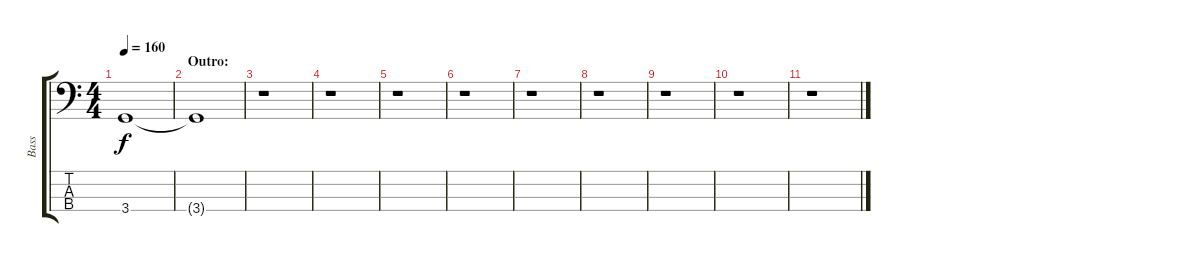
\track ("Bass" "Bass") {instrument electricbasspick}
\staff {score tabs}
\tuning (G2 D2 A1 E1) {hide}
\ts (4 4)
\tempo 160
\clef f4
\ks c
3.4{t}.1{dy f} |
\section ("" "Outro:")
3.4{t}.1 |
r.1 |
r.1 |
r.1 |
r.1 |
r.1 |
r.1 |
r.1 |
r.1 |
r.1
